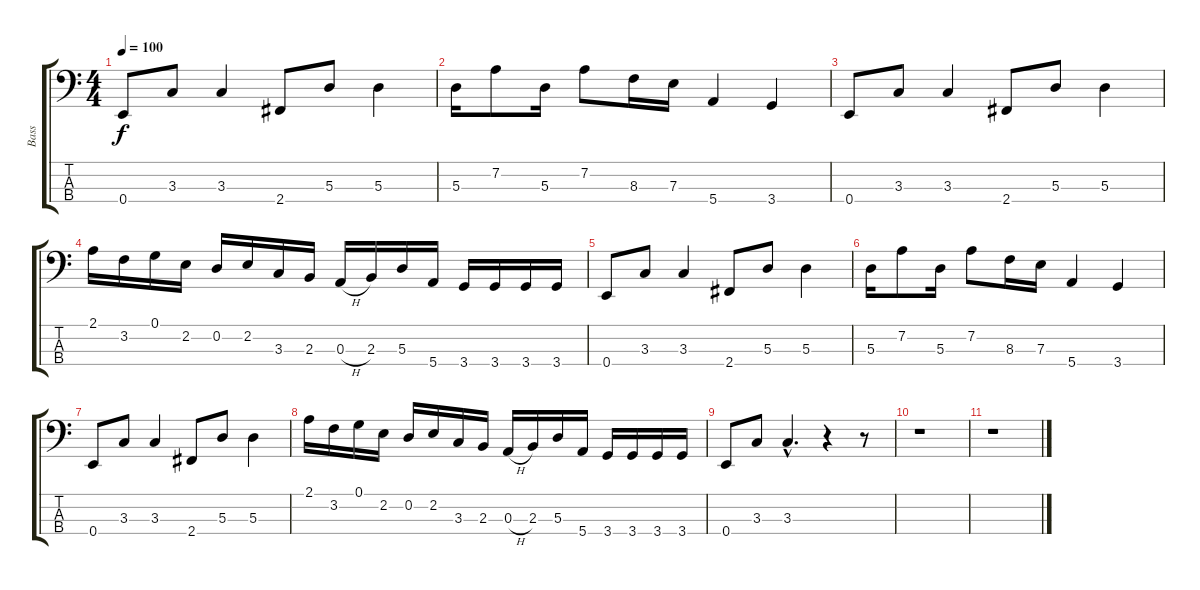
\track ("Bass" "Bass") {instrument electricbassfinger}
\staff {score tabs}
\tuning (G2 D2 A1 E1) {hide}
\ts (4 4)
\tempo 100
\clef f4
\ks c
0.4.8{dy f} 3.3.8 3.3.4 2.4.8 5.3.8 5.3.4 |
5.3.16 7.2.8 5.3.16 7.2.8 8.3.16 7.3.16 5.4.4 3.4.4 |
0.4.8 3.3.8 3.3.4 2.4.8 5.3.8 5.3.4 |
2.1.16 3.2.16 0.1.16 2.2.16 0.2.16 2.2.16 3.3.16 2.3.16 0.3{h}.16 2.3.16 5.3.16 5.4.16 3.4.16 3.4.16 3.4.16 3.4.16 |
0.4.8 3.3.8 3.3.4 2.4.8 5.3.8 5.3.4 |
5.3.16 7.2.8 5.3.16 7.2.8 8.3.16 7.3.16 5.4.4 3.4.4 |
0.4.8 3.3.8 3.3.4 2.4.8 5.3.8 5.3.4 |
2.1.16 3.2.16 0.1.16 2.2.16 0.2.16 2.2.16 3.3.16 2.3.16 0.3{h}.16 2.3.16 5.3.16 5.4.16 3.4.16 3.4.16 3.4.16 3.4.16 |
0.4.8 3.3.8 3.3{hac}.4{d} r.4 r.8 |
r.1 |
r.1
